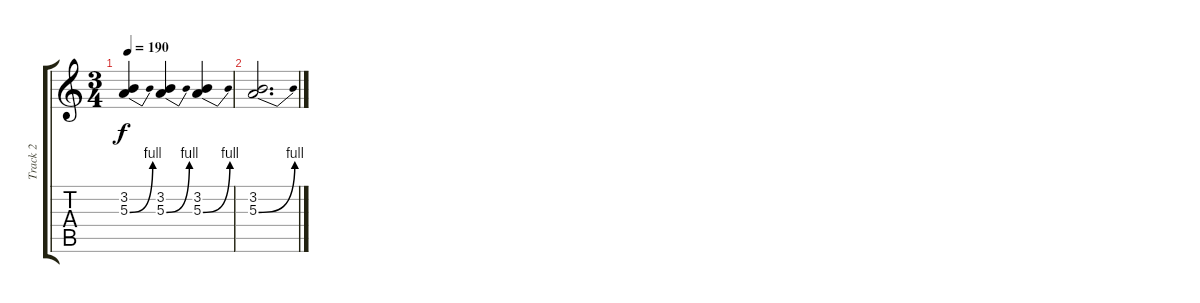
\track ("Track 2" "Track 2") {instrument distortionguitar}
\staff {score tabs}
\tuning (Db4 Ab3 E3 B2 Gb2 B1) {hide}
\ts (3 4)
\tempo 190
\clef g2
\ks c
(3.2 5.3{be (bend 0 0 60 4)}).4{dy f} (3.2 5.3{be (bend 0 0 60 4)}).4 (3.2 5.3{be (bend 0 0 60 4)}).4 |
(3.2 5.3{be (bend 0 0 60 4)}).2{d}
